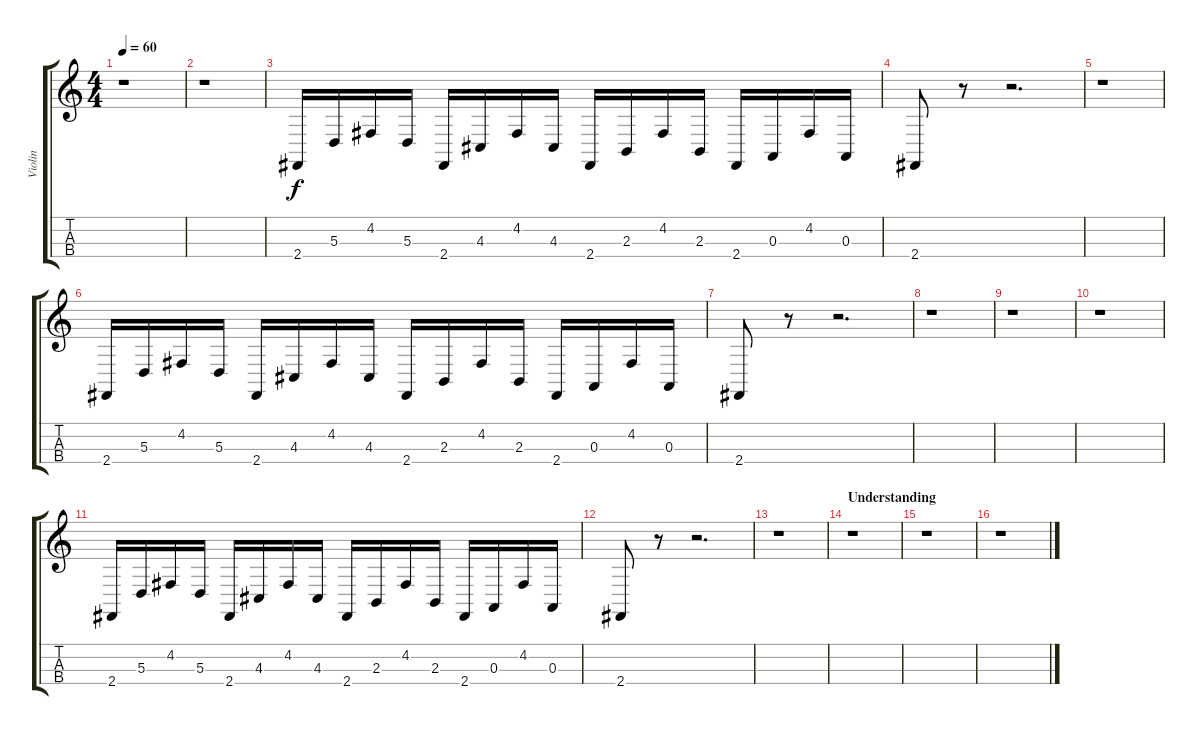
\track ("Violin " "Violin ") {instrument violin}
\staff {score tabs}
\tuning (G3 D3 A2 E2) {hide}
\ts (4 4)
\tempo 60
\clef g2
\ks c
r.1{dy f} |
r.1 |
2.4.16 5.3.16 4.2.16 5.3.16 2.4.16 4.3.16 4.2.16 4.3.16 2.4.16 2.3.16 4.2.16 2.3.16 2.4.16 0.3.16 4.2.16 0.3.16 |
2.4.8 r.8 r.2{d} |
r.1 |
2.4.16 5.3.16 4.2.16 5.3.16 2.4.16 4.3.16 4.2.16 4.3.16 2.4.16 2.3.16 4.2.16 2.3.16 2.4.16 0.3.16 4.2.16 0.3.16 |
2.4.8 r.8 r.2{d} |
r.1 |
r.1 |
r.1 |
2.4.16 5.3.16 4.2.16 5.3.16 2.4.16 4.3.16 4.2.16 4.3.16 2.4.16 2.3.16 4.2.16 2.3.16 2.4.16 0.3.16 4.2.16 0.3.16 |
2.4.8 r.8 r.2{d} |
r.1 |
\section ("" "Understanding")
r.1 |
r.1 |
r.1
